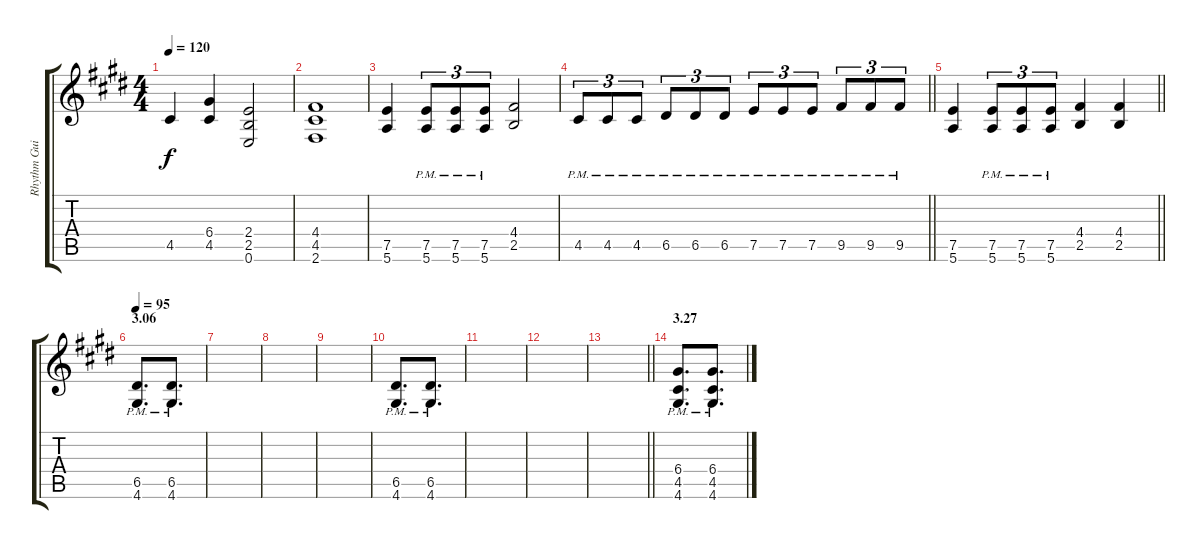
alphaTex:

\track ("Rhythm Guitar" "Rhythm Gui") {instrument acousticguitarnylon}
\staff {score tabs}
\tuning (E4 B3 G3 D3 A2 E2) {hide}
\ts (4 4)
\tempo 120
\clef g2
\ks c#minor
4.5.4{dy f} (6.4 4.5).4 (2.4 2.5 0.6).2 |
(4.4 4.5 2.6).1 |
(7.5 5.6).4 (7.5{pm} 5.6{pm}).8{tu (3 2)} (7.5{pm} 5.6{pm}).8{tu (3 2)} (7.5{pm} 5.6{pm}).8{tu (3 2)} (4.4 2.5).2 |
\barLineRight lightlight
4.5{pm}.8{tu (3 2)} 4.5{pm}.8{tu (3 2)} 4.5{pm}.8{tu (3 2)} 6.5{pm}.8{tu (3 2)} 6.5{pm}.8{tu (3 2)} 6.5{pm}.8{tu (3 2)} 7.5{pm}.8{tu (3 2)} 7.5{pm}.8{tu (3 2)} 7.5{pm}.8{tu (3 2)} 9.5{pm}.8{tu (3 2)} 9.5{pm}.8{tu (3 2)} 9.5{pm}.8{tu (3 2)} |
\barLineRight lightlight
(7.5 5.6).4 (7.5{pm} 5.6{pm}).8{tu (3 2)} (7.5{pm} 5.6{pm}).8{tu (3 2)} (7.5{pm} 5.6{pm}).8{tu (3 2)} (4.4 2.5).4 (4.4 2.5).4 |
\section ("" "3.06")
\tempo 95
(6.5{pm} 4.6{pm}).8{d} (6.5{pm} 4.6{pm}).8{d} |
|
|
|
(6.5{pm} 4.6{pm}).8{d} (6.5{pm} 4.6{pm}).8{d} |
|
|
\barLineRight lightlight
|
\section ("" "3.27")
(6.4{pm} 4.5{pm} 4.6{pm}).8{d} (6.4{pm} 4.5{pm} 4.6{pm}).8{d}
